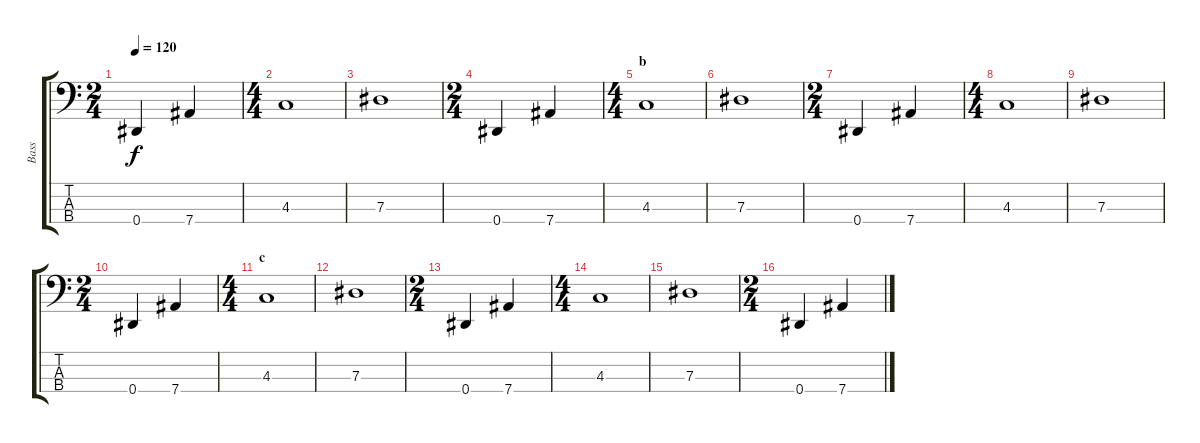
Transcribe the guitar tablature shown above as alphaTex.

\track ("Bass" "Bass") {instrument electricbassfinger}
\staff {score tabs}
\tuning (Gb2 Db2 Ab1 Eb1) {hide}
\ts (2 4)
\tempo 120
\clef f4
\ks c
0.4.4{dy f} 7.4.4 |
\ts (4 4)
4.3.1 |
7.3.1 |
\ts (2 4)
0.4.4 7.4.4 |
\ts (4 4)
\section ("" "b")
4.3.1 |
7.3.1 |
\ts (2 4)
0.4.4 7.4.4 |
\ts (4 4)
4.3.1 |
7.3.1 |
\ts (2 4)
0.4.4 7.4.4 |
\ts (4 4)
\section ("" "c")
4.3.1 |
7.3.1 |
\ts (2 4)
0.4.4 7.4.4 |
\ts (4 4)
4.3.1 |
7.3.1 |
\ts (2 4)
0.4.4 7.4.4
